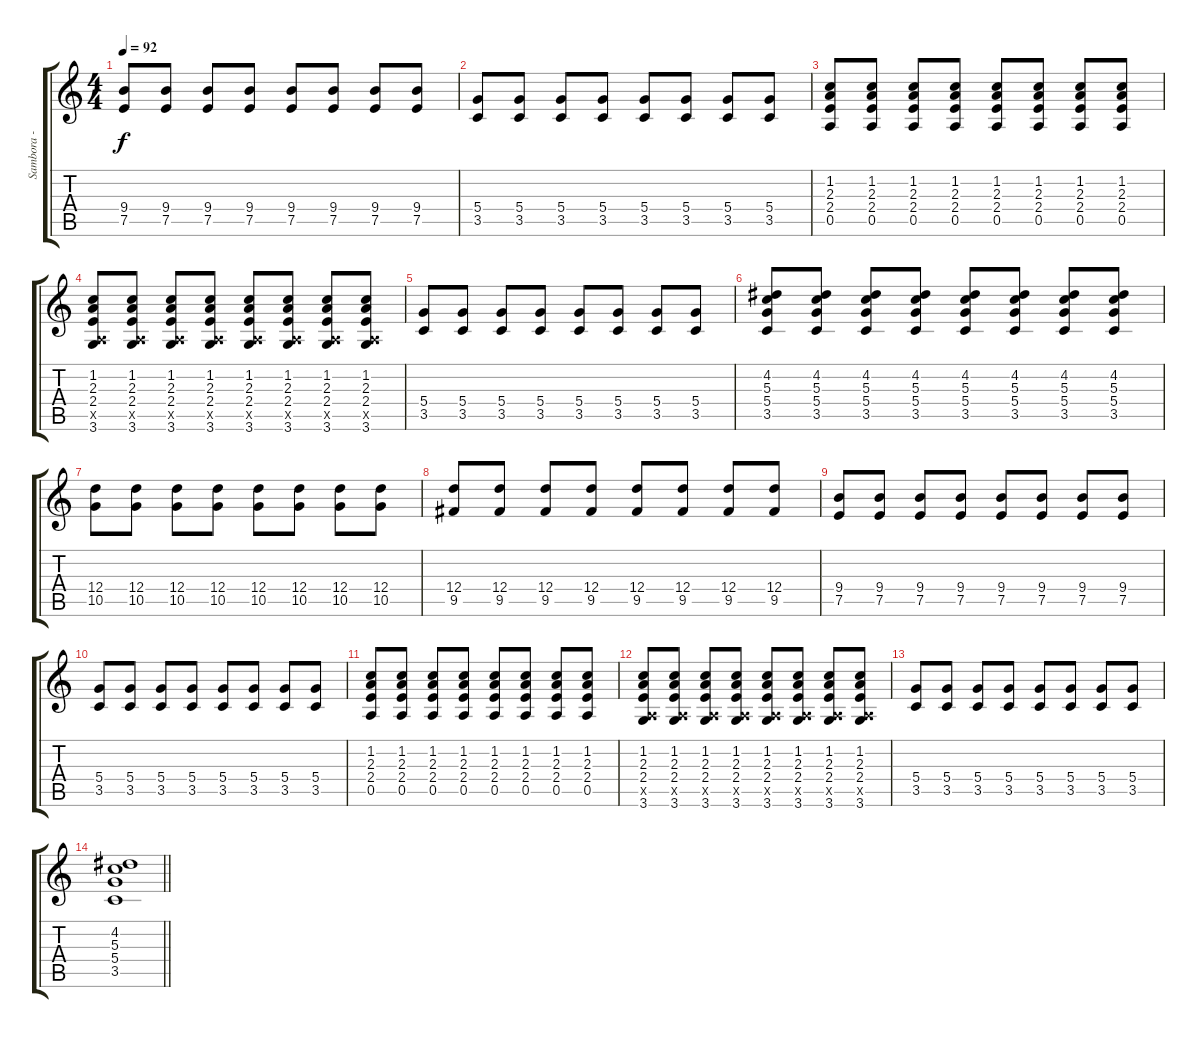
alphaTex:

\track ("Sambora - Guitar" "Sambora - ") {instrument distortionguitar}
\staff {score tabs}
\tuning (E4 B3 G3 D3 A2 E2) {hide}
\ts (4 4)
\tempo 92
\clef g2
\ks c
(9.4 7.5).8{dy f} (9.4 7.5).8 (9.4 7.5).8 (9.4 7.5).8 (9.4 7.5).8 (9.4 7.5).8 (9.4 7.5).8 (9.4 7.5).8 |
(5.4 3.5).8 (5.4 3.5).8 (5.4 3.5).8 (5.4 3.5).8 (5.4 3.5).8 (5.4 3.5).8 (5.4 3.5).8 (5.4 3.5).8 |
(1.2 2.3 2.4 0.5).8 (1.2 2.3 2.4 0.5).8 (1.2 2.3 2.4 0.5).8 (1.2 2.3 2.4 0.5).8 (1.2 2.3 2.4 0.5).8 (1.2 2.3 2.4 0.5).8 (1.2 2.3 2.4 0.5).8 (1.2 2.3 2.4 0.5).8 |
(1.2 2.3 2.4 0.5{x} 3.6).8 (1.2 2.3 2.4 0.5{x} 3.6).8 (1.2 2.3 2.4 0.5{x} 3.6).8 (1.2 2.3 2.4 0.5{x} 3.6).8 (1.2 2.3 2.4 0.5{x} 3.6).8 (1.2 2.3 2.4 0.5{x} 3.6).8 (1.2 2.3 2.4 0.5{x} 3.6).8 (1.2 2.3 2.4 0.5{x} 3.6).8 |
(5.4 3.5).8 (5.4 3.5).8 (5.4 3.5).8 (5.4 3.5).8 (5.4 3.5).8 (5.4 3.5).8 (5.4 3.5).8 (5.4 3.5).8 |
(4.2 5.3 5.4 3.5).8 (4.2 5.3 5.4 3.5).8 (4.2 5.3 5.4 3.5).8 (4.2 5.3 5.4 3.5).8 (4.2 5.3 5.4 3.5).8 (4.2 5.3 5.4 3.5).8 (4.2 5.3 5.4 3.5).8 (4.2 5.3 5.4 3.5).8 |
(12.4 10.5).8 (12.4 10.5).8 (12.4 10.5).8 (12.4 10.5).8 (12.4 10.5).8 (12.4 10.5).8 (12.4 10.5).8 (12.4 10.5).8 |
(12.4 9.5).8 (12.4 9.5).8 (12.4 9.5).8 (12.4 9.5).8 (12.4 9.5).8 (12.4 9.5).8 (12.4 9.5).8 (12.4 9.5).8 |
(9.4 7.5).8 (9.4 7.5).8 (9.4 7.5).8 (9.4 7.5).8 (9.4 7.5).8 (9.4 7.5).8 (9.4 7.5).8 (9.4 7.5).8 |
(5.4 3.5).8 (5.4 3.5).8 (5.4 3.5).8 (5.4 3.5).8 (5.4 3.5).8 (5.4 3.5).8 (5.4 3.5).8 (5.4 3.5).8 |
(1.2 2.3 2.4 0.5).8 (1.2 2.3 2.4 0.5).8 (1.2 2.3 2.4 0.5).8 (1.2 2.3 2.4 0.5).8 (1.2 2.3 2.4 0.5).8 (1.2 2.3 2.4 0.5).8 (1.2 2.3 2.4 0.5).8 (1.2 2.3 2.4 0.5).8 |
(1.2 2.3 2.4 0.5{x} 3.6).8 (1.2 2.3 2.4 0.5{x} 3.6).8 (1.2 2.3 2.4 0.5{x} 3.6).8 (1.2 2.3 2.4 0.5{x} 3.6).8 (1.2 2.3 2.4 0.5{x} 3.6).8 (1.2 2.3 2.4 0.5{x} 3.6).8 (1.2 2.3 2.4 0.5{x} 3.6).8 (1.2 2.3 2.4 0.5{x} 3.6).8 |
(5.4 3.5).8 (5.4 3.5).8 (5.4 3.5).8 (5.4 3.5).8 (5.4 3.5).8 (5.4 3.5).8 (5.4 3.5).8 (5.4 3.5).8 |
\barLineRight lightlight
(4.2 5.3 5.4 3.5).1
